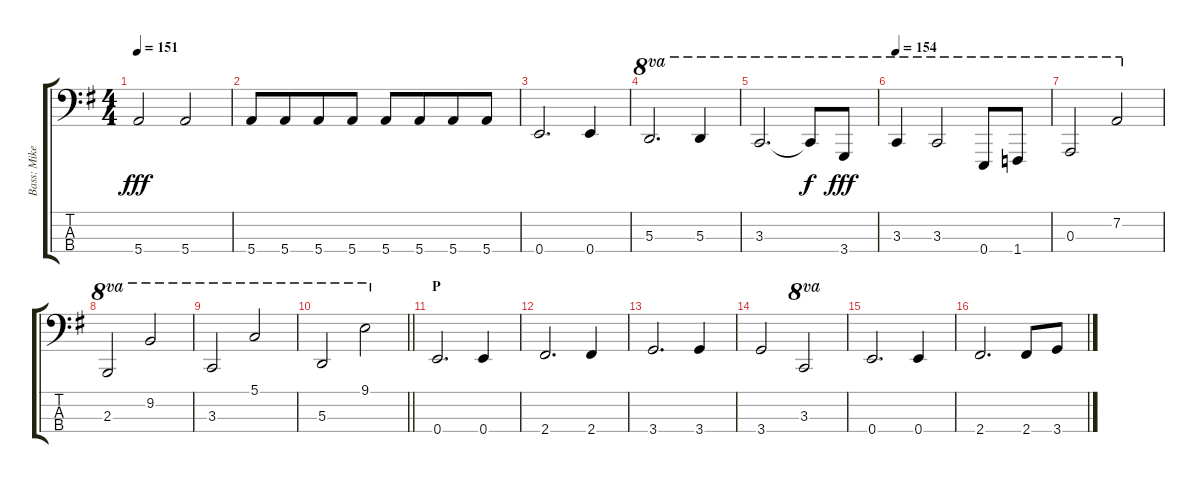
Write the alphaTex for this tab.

\track ("Bass: Mike" "Bass: Mike") {instrument electricbassfinger}
\staff {score tabs}
\tuning (G2 D2 A1 E1) {hide}
\ts (4 4)
\tempo 151
\clef f4
\ks g
5.4.2{dy fff} 5.4.2 |
5.4.8 5.4.8{beam merge} 5.4.8 5.4.8 5.4.8 5.4.8{beam merge} 5.4.8 5.4.8 |
0.4.2{d} 0.4.4 |
5.3.2{d ot 8va} 5.3.4{ot 8va} |
3.3.2{d ot 8va} 3.3{t}.8{ot 8va dy f} 3.4.8{ot 8va dy fff} |
\tempo 154
3.3.4{ot 8va} 3.3.2{ot 8va} 0.4.8{ot 8va} 1.4.8{ot 8va} |
0.3.2{ot 8va} 7.2.2{ot 8va} |
2.3.2{ot 8va} 9.2.2{ot 8va} |
3.3.2{ot 8va} 5.1.2{ot 8va} |
\barLineRight lightlight
5.3.2{ot 8va} 9.1.2{ot 8va} |
\section ("" "P")
0.4.2{d} 0.4.4 |
2.4.2{d} 2.4.4 |
3.4.2{d} 3.4.4 |
3.4.2 3.3.2{ot 8va} |
0.4.2{d} 0.4.4 |
2.4.2{d} 2.4.8 3.4.8
